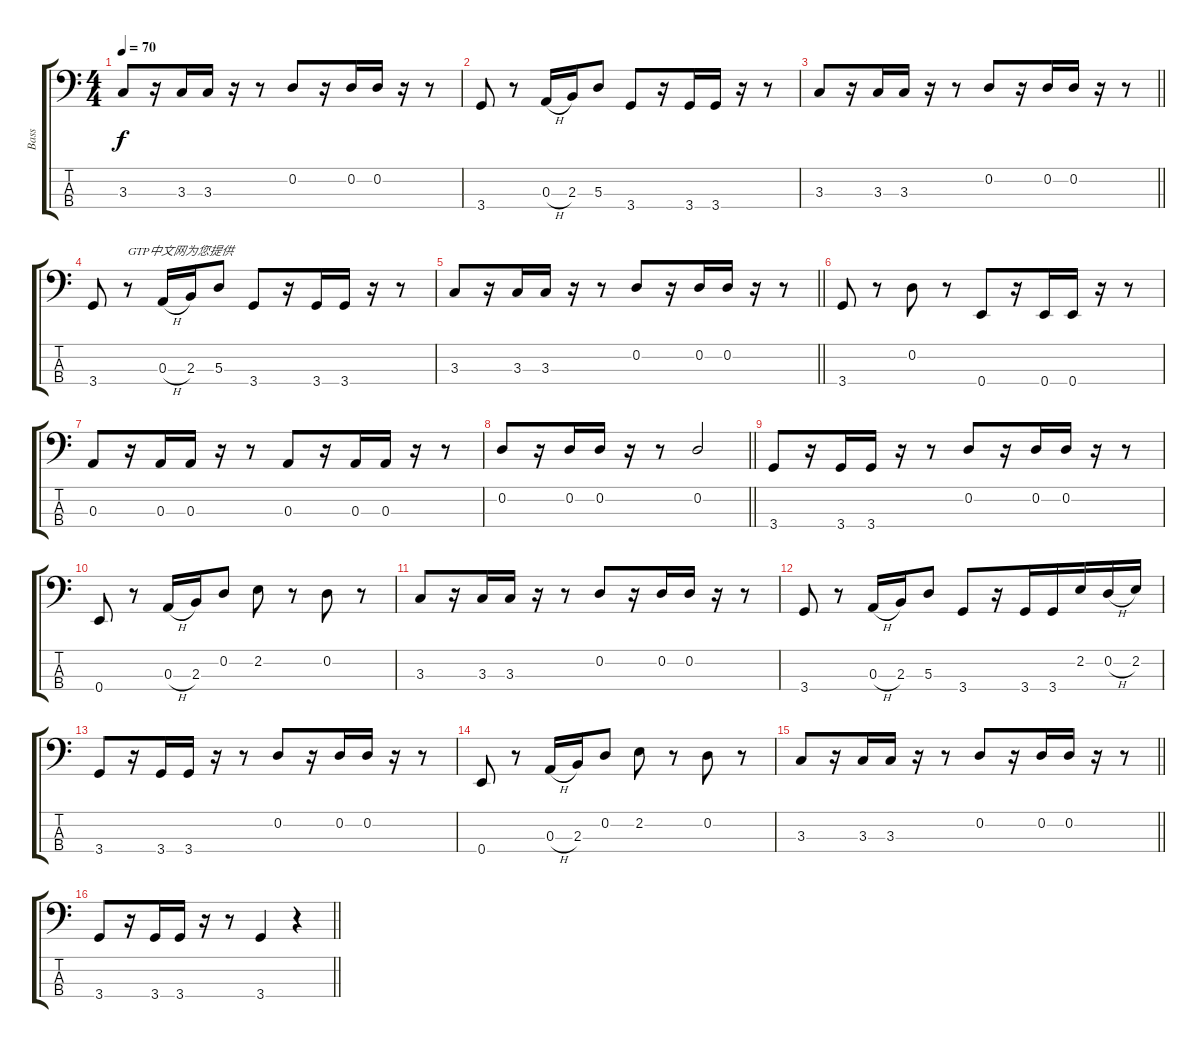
\track ("Bass" "Bass") {instrument electricbassfinger}
\staff {score tabs}
\tuning (G2 D2 A1 E1) {hide}
\ts (4 4)
\tempo 70
\clef f4
\ks c
3.3.8{dy f} r.16 3.3.16{beam merge} 3.3.16 r.16 r.8 0.2.8 r.16 0.2.16{beam Up beam merge} 0.2.16{beam Up} r.16 r.8 |
3.4.8 r.8 0.3{h}.16 2.3.16 5.3.8 3.4.8 r.16 3.4.16{beam merge} 3.4.16 r.16 r.8 |
\barLineRight lightlight
3.3.8 r.16 3.3.16{beam merge} 3.3.16 r.16 r.8 0.2.8 r.16 0.2.16{beam Up beam merge} 0.2.16{beam Up} r.16 r.8 |
3.4.8 r.8{txt "GTP中文网为您提供"} 0.3{h}.16 2.3.16 5.3.8 3.4.8 r.16 3.4.16{beam merge} 3.4.16 r.16 r.8 |
\barLineRight lightlight
3.3.8 r.16 3.3.16{beam merge} 3.3.16 r.16 r.8 0.2.8 r.16 0.2.16{beam Up beam merge} 0.2.16{beam Up} r.16 r.8 |
3.4.8 r.8 0.2.8 r.8 0.4.8 r.16 0.4.16{beam merge} 0.4.16 r.16 r.8 |
0.3.8 r.16 0.3.16{beam merge} 0.3.16 r.16 r.8 0.3.8 r.16 0.3.16{beam merge} 0.3.16 r.16 r.8 |
\barLineRight lightlight
0.2.8{beam Up} r.16 0.2.16{beam Up beam merge} 0.2.16{beam Up} r.16 r.8 0.2.2{beam Up} |
3.4.8 r.16 3.4.16{beam merge} 3.4.16 r.16 r.8 0.2.8{beam Up} r.16 0.2.16{beam Up beam merge} 0.2.16{beam Up} r.16 r.8 |
0.4.8 r.8 0.3{h}.16 2.3.16 0.2.8 2.2.8 r.8 0.2.8 r.8 |
3.3.8 r.16 3.3.16{beam merge} 3.3.16 r.16 r.8 0.2.8 r.16 0.2.16{beam Up beam merge} 0.2.16{beam Up} r.16 r.8 |
3.4.8 r.8 0.3{h}.16 2.3.16 5.3.8 3.4.8 r.16 3.4.16{beam merge} 3.4.16 2.2.16 0.2{h}.16 2.2.16 |
3.4.8 r.16 3.4.16{beam merge} 3.4.16 r.16 r.8 0.2.8 r.16 0.2.16{beam Up beam merge} 0.2.16{beam Up} r.16 r.8 |
0.4.8 r.8 0.3{h}.16 2.3.16 0.2.8 2.2.8 r.8 0.2.8 r.8 |
\barLineRight lightlight
3.3.8 r.16 3.3.16{beam merge} 3.3.16 r.16 r.8 0.2.8 r.16 0.2.16{beam Up beam merge} 0.2.16{beam Up} r.16 r.8 |
\section ("" "")
\barLineRight lightlight
3.4.8 r.16 3.4.16{beam merge} 3.4.16 r.16 r.8 3.4.4 r.4
